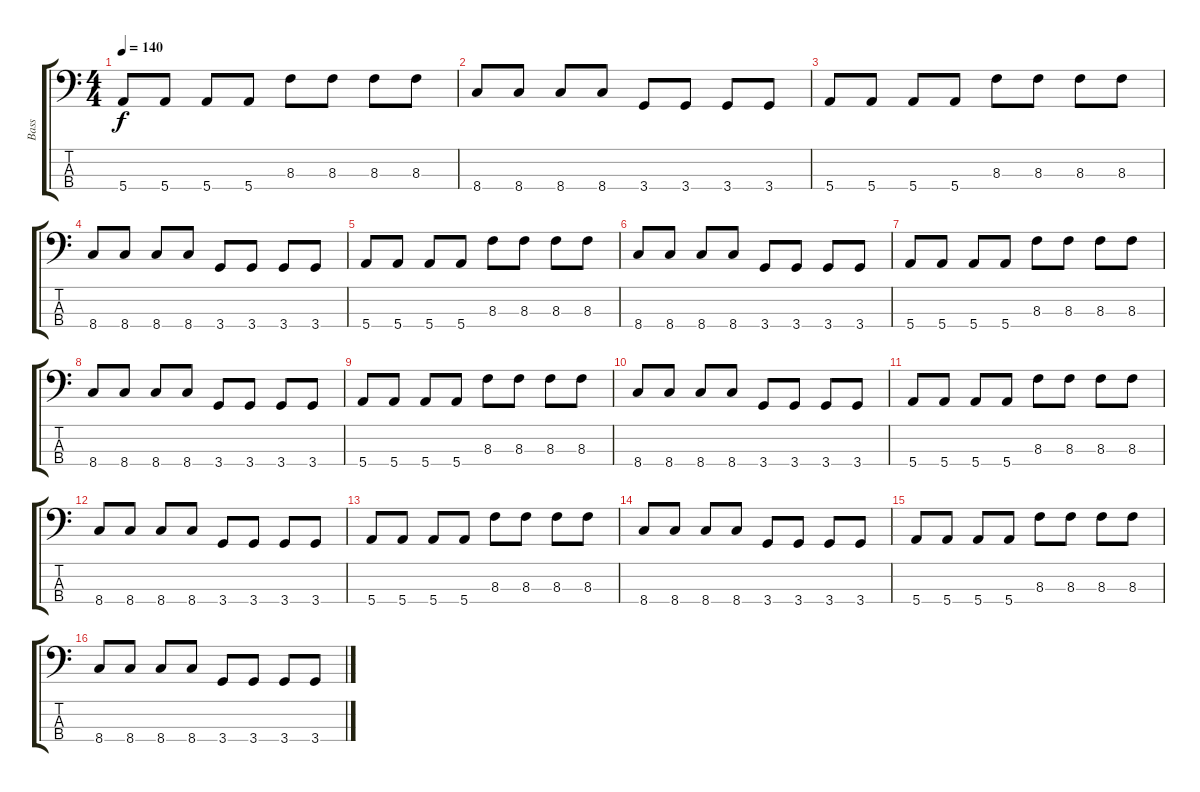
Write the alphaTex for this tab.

\track ("Bass" "Bass") {instrument electricbasspick}
\staff {score tabs}
\tuning (G2 D2 A1 E1) {hide}
\ts (4 4)
\tempo 140
\clef f4
\ks c
5.4.8{dy f} 5.4.8 5.4.8 5.4.8 8.3.8 8.3.8 8.3.8 8.3.8 |
8.4.8 8.4.8 8.4.8 8.4.8 3.4.8 3.4.8 3.4.8 3.4.8 |
5.4.8 5.4.8 5.4.8 5.4.8 8.3.8 8.3.8 8.3.8 8.3.8 |
8.4.8 8.4.8 8.4.8 8.4.8 3.4.8 3.4.8 3.4.8 3.4.8 |
5.4.8 5.4.8 5.4.8 5.4.8 8.3.8 8.3.8 8.3.8 8.3.8 |
8.4.8 8.4.8 8.4.8 8.4.8 3.4.8 3.4.8 3.4.8 3.4.8 |
5.4.8 5.4.8 5.4.8 5.4.8 8.3.8 8.3.8 8.3.8 8.3.8 |
8.4.8 8.4.8 8.4.8 8.4.8 3.4.8 3.4.8 3.4.8 3.4.8 |
5.4.8 5.4.8 5.4.8 5.4.8 8.3.8 8.3.8 8.3.8 8.3.8 |
8.4.8 8.4.8 8.4.8 8.4.8 3.4.8 3.4.8 3.4.8 3.4.8 |
5.4.8 5.4.8 5.4.8 5.4.8 8.3.8 8.3.8 8.3.8 8.3.8 |
8.4.8 8.4.8 8.4.8 8.4.8 3.4.8 3.4.8 3.4.8 3.4.8 |
5.4.8 5.4.8 5.4.8 5.4.8 8.3.8 8.3.8 8.3.8 8.3.8 |
8.4.8 8.4.8 8.4.8 8.4.8 3.4.8 3.4.8 3.4.8 3.4.8 |
5.4.8 5.4.8 5.4.8 5.4.8 8.3.8 8.3.8 8.3.8 8.3.8 |
8.4.8 8.4.8 8.4.8 8.4.8 3.4.8 3.4.8 3.4.8 3.4.8
